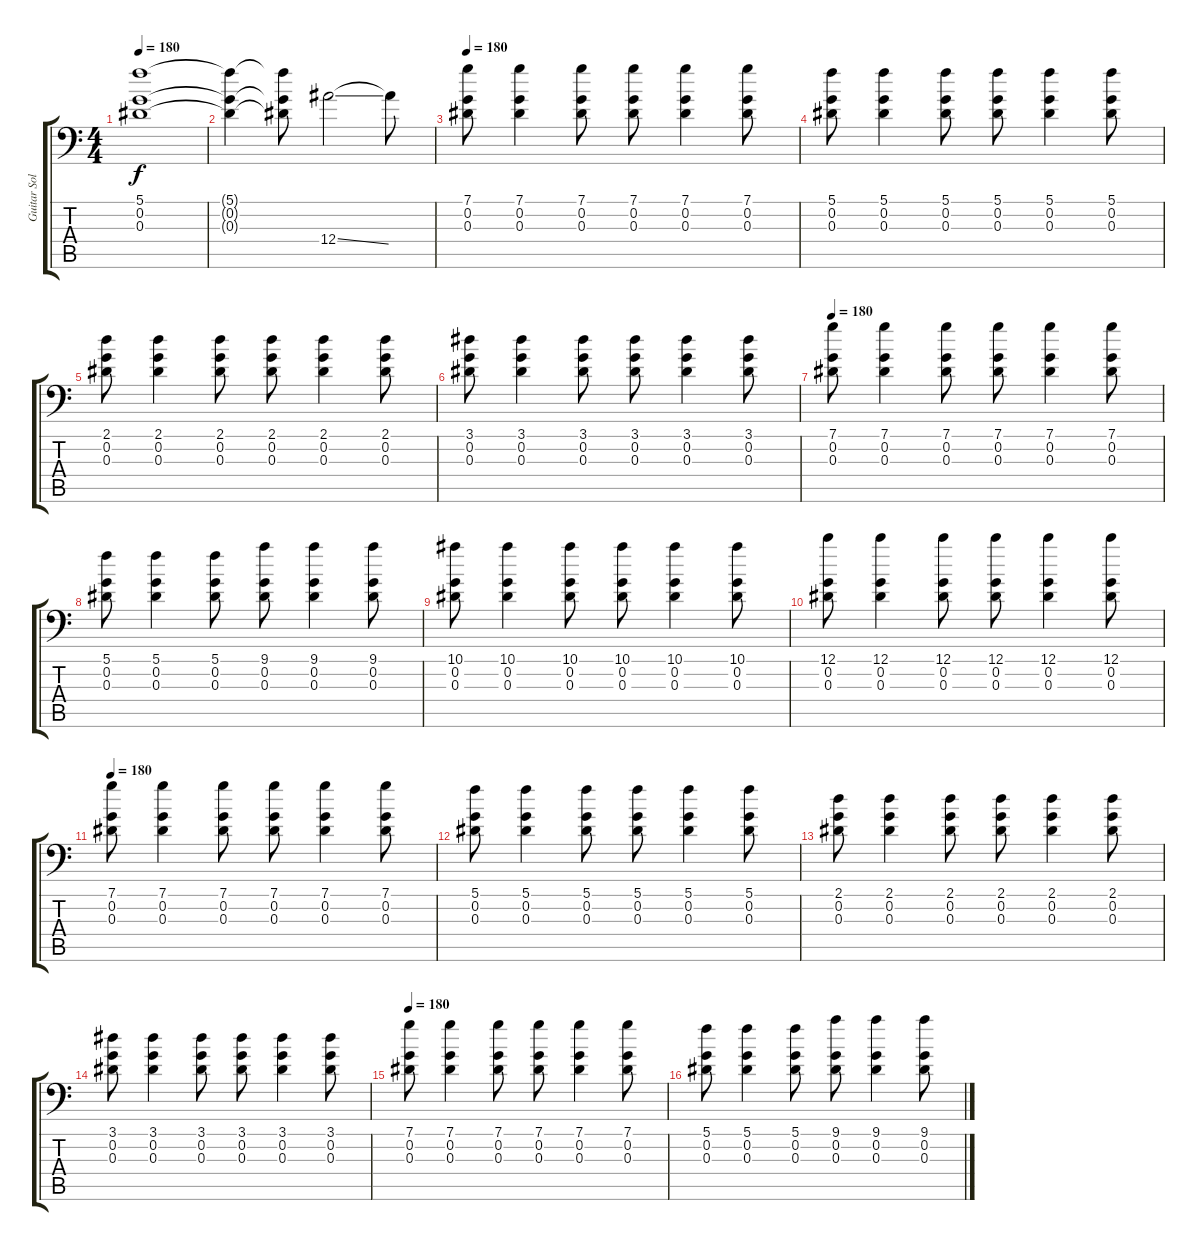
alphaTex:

\track ("Guitar Solo" "Guitar Sol") {instrument distortionguitar}
\staff {score tabs}
\tuning (C4 G3 Eb3 Bb2 F2 Bb1) {hide}
\ts (4 4)
\tempo 180
\clef f4
\ks c
(5.1 0.2 0.3).1{dy f} |
(5.1{t} 0.2{t} 0.3{t}).4 (5.1{t} 0.2{t} 0.3{t}).8 12.4{ss}.2 12.4{t}.8 |
\tempo 180
(7.1 0.2 0.3).8 (7.1 0.2 0.3).4 (7.1 0.2 0.3).8 (7.1 0.2 0.3).8 (7.1 0.2 0.3).4 (7.1 0.2 0.3).8 |
(5.1 0.2 0.3).8 (5.1 0.2 0.3).4 (5.1 0.2 0.3).8 (5.1 0.2 0.3).8 (5.1 0.2 0.3).4 (5.1 0.2 0.3).8 |
(2.1 0.2 0.3).8 (2.1 0.2 0.3).4 (2.1 0.2 0.3).8 (2.1 0.2 0.3).8 (2.1 0.2 0.3).4 (2.1 0.2 0.3).8 |
(3.1 0.2 0.3).8 (3.1 0.2 0.3).4 (3.1 0.2 0.3).8 (3.1 0.2 0.3).8 (3.1 0.2 0.3).4 (3.1 0.2 0.3).8 |
\tempo 180
(7.1 0.2 0.3).8 (7.1 0.2 0.3).4 (7.1 0.2 0.3).8 (7.1 0.2 0.3).8 (7.1 0.2 0.3).4 (7.1 0.2 0.3).8 |
(5.1 0.2 0.3).8 (5.1 0.2 0.3).4 (5.1 0.2 0.3).8 (9.1 0.2 0.3).8 (9.1 0.2 0.3).4 (9.1 0.2 0.3).8 |
(10.1 0.2 0.3).8 (10.1 0.2 0.3).4 (10.1 0.2 0.3).8 (10.1 0.2 0.3).8 (10.1 0.2 0.3).4 (10.1 0.2 0.3).8 |
(12.1 0.2 0.3).8 (12.1 0.2 0.3).4 (12.1 0.2 0.3).8 (12.1 0.2 0.3).8 (12.1 0.2 0.3).4 (12.1 0.2 0.3).8 |
\tempo 180
(7.1 0.2 0.3).8 (7.1 0.2 0.3).4 (7.1 0.2 0.3).8 (7.1 0.2 0.3).8 (7.1 0.2 0.3).4 (7.1 0.2 0.3).8 |
(5.1 0.2 0.3).8 (5.1 0.2 0.3).4 (5.1 0.2 0.3).8 (5.1 0.2 0.3).8 (5.1 0.2 0.3).4 (5.1 0.2 0.3).8 |
(2.1 0.2 0.3).8 (2.1 0.2 0.3).4 (2.1 0.2 0.3).8 (2.1 0.2 0.3).8 (2.1 0.2 0.3).4 (2.1 0.2 0.3).8 |
(3.1 0.2 0.3).8 (3.1 0.2 0.3).4 (3.1 0.2 0.3).8 (3.1 0.2 0.3).8 (3.1 0.2 0.3).4 (3.1 0.2 0.3).8 |
\tempo 180
(7.1 0.2 0.3).8 (7.1 0.2 0.3).4 (7.1 0.2 0.3).8 (7.1 0.2 0.3).8 (7.1 0.2 0.3).4 (7.1 0.2 0.3).8 |
(5.1 0.2 0.3).8 (5.1 0.2 0.3).4 (5.1 0.2 0.3).8 (9.1 0.2 0.3).8 (9.1 0.2 0.3).4 (9.1 0.2 0.3).8
